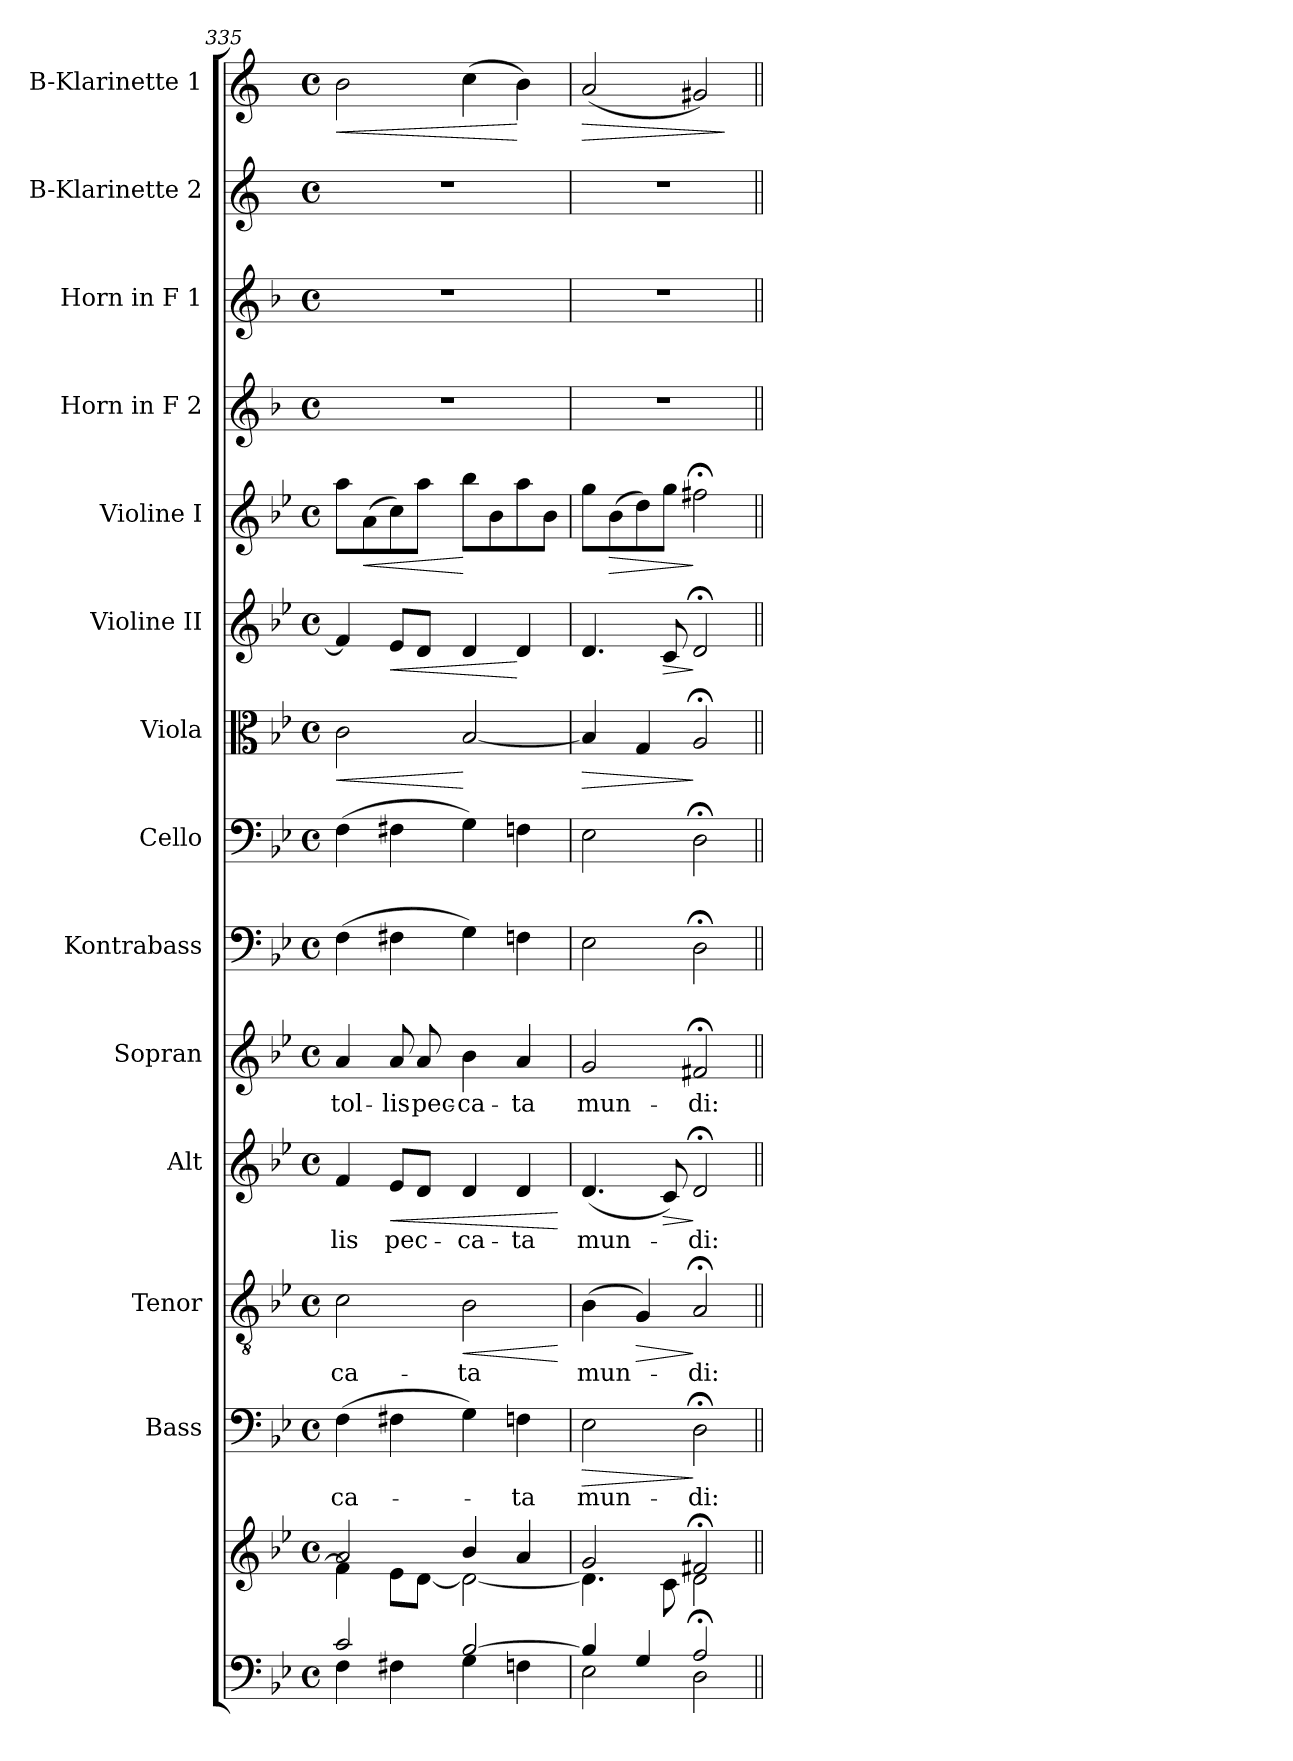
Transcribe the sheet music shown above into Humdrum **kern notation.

**kern	**kern	**kern	**text	**dynam	**kern	**text	**dynam	**kern	**text	**dynam	**kern	**text	**kern	**kern	**kern	**dynam	**kern	**dynam	**kern	**dynam	**kern	**kern	**kern	**kern	**dynam
*part14	*part14	*part13	*part13	*part13	*part12	*part12	*part12	*part11	*part11	*part11	*part10	*part10	*part9	*part8	*part7	*part7	*part6	*part6	*part5	*part5	*part4	*part3	*part2	*part1	*part1
*staff15	*staff14	*staff13	*staff13	*staff13	*staff12	*staff12	*staff12	*staff11	*staff11	*staff11	*staff10	*staff10	*staff9	*staff8	*staff7	*staff7	*staff6	*staff6	*staff5	*staff5	*staff4	*staff3	*staff2	*staff1	*staff1
*	*	*I"Bass	*	*	*I"Tenor	*	*	*I"Alt	*	*	*I"Sopran	*	*I"Kontrabass	*I"Cello	*I"Viola	*	*I"Violine II	*	*I"Violine I	*	*I"Horn in F 2	*I"Horn in F 1	*I"B-Klarinette 2	*I"B-Klarinette 1	*
*	*	*I'B.	*	*	*I'T.	*	*	*I'A.	*	*	*I'S.	*	*I'Kb.	*	*I'Vla.	*	*I'Vl. II	*	*I'Vl. I	*	*	*	*I'B Kl. 2	*I'B Kl. 1	*
*clefF4	*clefG2	*clefF4	*	*	*clefGv2	*	*	*clefG2	*	*	*clefG2	*	*clefF4	*clefF4	*clefC3	*	*clefG2	*	*clefG2	*	*clefG2	*clefG2	*clefG2	*clefG2	*
*	*	*	*	*	*	*	*	*	*	*	*	*	*ITrd7c12	*	*	*	*	*	*	*	*ITrd4c7	*ITrd4c7	*ITrd1c2	*ITrd1c2	*
*k[b-e-]	*k[b-e-]	*k[b-e-]	*	*	*k[b-e-]	*	*	*k[b-e-]	*	*	*k[b-e-]	*	*k[b-e-]	*k[b-e-]	*k[b-e-]	*	*k[b-e-]	*	*k[b-e-]	*	*k[b-e-]	*k[b-e-]	*k[b-e-]	*k[b-e-]	*
*B-:	*B-:	*B-:	*	*	*B-:	*	*	*B-:	*	*	*B-:	*	*B-:	*B-:	*B-:	*	*B-:	*	*B-:	*	*B-:	*B-:	*B-:	*B-:	*
*M4/4	*M4/4	*M4/4	*	*	*M4/4	*	*	*M4/4	*	*	*M4/4	*	*M4/4	*M4/4	*M4/4	*	*M4/4	*	*M4/4	*	*M4/4	*M4/4	*M4/4	*M4/4	*
*met(c)	*met(c)	*met(c)	*	*	*met(c)	*	*	*met(c)	*	*	*met(c)	*	*met(c)	*met(c)	*met(c)	*	*met(c)	*	*met(c)	*	*met(c)	*met(c)	*met(c)	*met(c)	*
=335	=335	=335	=335	=335	=335	=335	=335	=335	=335	=335	=335	=335	=335	=335	=335	=335	=335	=335	=335	=335	=335	=335	=335	=335	=335
*^	*^	*	*	*	*	*	*	*	*	*	*	*	*	*	*	*	*	*	*	*	*	*	*	*	*
!	!	!	!	!	!LO:LY:b	!	!	!LO:LY:b	!	!	!LO:LY:b	!	!	!LO:LY:b	!	!	!	!LO:HP:b	!	!	!	!	!	!	!	!	!LO:HP:b
2c/	4F\	2a/	4f\]	(>4F\	-ca-	.	2c\	-ca-	.	4f/	-lis	.	4a/	tol-	(>4FF\	(>4F\	2c\	<	4f/]	.	8aa\L	.	1r	1r	1r	2a\	<
!	!	!	!	!	!	!	!	!	!	!	!	!	!	!	!	!	!	!	!	!	!	!LO:HP:b	!	!	!	!	!
.	.	.	.	.	.	.	.	.	.	.	.	.	.	.	.	.	.	.	.	.	(>8a\	<	.	.	.	.	.
!	!	!	!	!	!	!	!	!	!	!	!LO:LY:b	!LO:HP:b	!	!LO:LY:b	!	!	!	!	!	!LO:HP:b	!	!	!	!	!	!	!
.	4F#X\	.	8e-\L	4F#X\	.	.	.	.	.	8e-/L	pec-	<	8a/	-lis	4FF#X\	4F#X\	.	.	8e-/L	<	8cc\)	.	.	.	.	.	.
!	!	!	!	!	!	!	!	!	!	!	!	!	!	!LO:LY:b	!	!	!	!	!	!	!	!	!	!	!	!	!
.	.	.	[<8d\J	.	.	.	.	.	.	8d/J	.	.	8a/	pec-	.	.	.	.	8d/J	.	8aa\J	.	.	.	.	.	.
!	!	!	!	!	!	!	!	!LO:LY:b	!LO:HP:b	!	!LO:LY:b	!	!	!LO:LY:b	!	!	!	!	!	!	!	!	!	!	!	!	!
[>2B-/	4G\	4b-/	2d\_	4G\)	.	.	2B-\	-ta	<	4d/	-ca-	.	4b-\	-ca-	4GG\)	4G\)	[2B-/	[	4d/	.	8bb-\L	[	.	.	.	(>4b-\	.
.	.	.	.	.	.	.	.	.	.	.	.	.	.	.	.	.	.	.	.	.	8b-\	.	.	.	.	.	.
!	!	!	!	!	!LO:LY:b	!	!	!	!	!	!LO:LY:b	!	!	!LO:LY:b	!	!	!	!	!	!	!	!	!	!	!	!	!
.	4Fn\	4a/	.	4Fn\	-ta	.	.	.	.	4d/	-ta	.	4a/	-ta	4FFn\	4Fn\	.	.	4d/	[	8aa\	.	.	.	.	4a\)	[
.	.	.	.	.	.	.	.	.	.	.	.	.	.	.	.	.	.	.	.	.	8b-\J	.	.	.	.	.	.
*v	*v	*	*	*	*	*	*	*	*	*	*	*	*	*	*	*	*	*	*	*	*	*	*	*	*	*	*
*	*v	*v	*	*	*	*	*	*	*	*	*	*	*	*	*	*	*	*	*	*	*	*	*	*	*	*
.	.	.	.	.	.	.	[	.	.	[	.	.	.	.	.	.	.	.	.	.	.	.	.	.	.
=336	=336	=336	=336	=336	=336	=336	=336	=336	=336	=336	=336	=336	=336	=336	=336	=336	=336	=336	=336	=336	=336	=336	=336	=336	=336
*^	*^	*	*	*	*	*	*	*	*	*	*	*	*	*	*	*	*	*	*	*	*	*	*	*	*
!	!	!	!	!	!LO:LY:b	!LO:HP:b	!	!LO:LY:b	!	!	!LO:LY:b	!	!	!LO:LY:b	!	!	!	!LO:HP:b	!	!	!	!	!	!	!	!	!LO:HP:b
4B-/]	2E-\	2g/	4.d\]	2E-\	mun-	>	(>4B-\	mun-	.	(<4.d/	mun-	.	2g/	mun-	2EE-\	2E-\	4B-/]	>	4.d/	.	8gg\L	.	1r	1r	1r	(<2g/	>
!	!	!	!	!	!	!	!	!	!	!	!	!	!	!	!	!	!	!	!	!	!	!LO:HP:b	!	!	!	!	!
.	.	.	.	.	.	.	.	.	.	.	.	.	.	.	.	.	.	.	.	.	(>8b-\	>	.	.	.	.	.
!	!	!	!	!	!	!	!	!	!LO:HP:b	!	!	!	!	!	!	!	!	!	!	!	!	!	!	!	!	!	!
4G/	.	.	.	.	.	.	4G/)	.	>	.	.	.	.	.	.	.	4G/	.	.	.	8dd\)	.	.	.	.	.	.
!	!	!	!	!	!	!	!	!	!	!	!	!LO:HP:b	!	!	!	!	!	!	!	!LO:HP:b	!	!	!	!	!	!	!
.	.	.	8c\	.	.	.	.	.	.	8c/)	.	>	.	.	.	.	.	.	8c/	>	8gg\J	.	.	.	.	.	.
!	!	!	!	!	!LO:LY:b	!	!	!LO:LY:b	!	!	!LO:LY:b	!	!	!LO:LY:b	!	!	!	!	!	!	!	!	!	!	!	!	!
2A;/	2D\	2f#X;</	2d\	2D;<\	-di:	]	2A;</	-di:	]	2d;</	-di:	]	2f#X;</	-di:	2DD;<\	2D;<\	2A;</	]	2d;</	]	2ff#X;<\	]	.	.	.	2f#X/)	.
*v	*v	*	*	*	*	*	*	*	*	*	*	*	*	*	*	*	*	*	*	*	*	*	*	*	*	*	*
*	*v	*v	*	*	*	*	*	*	*	*	*	*	*	*	*	*	*	*	*	*	*	*	*	*	*	*
.	.	.	.	.	.	.	.	.	.	.	.	.	.	.	.	.	.	.	.	.	.	.	.	.	]
=||	=||	=||	=||	=||	=||	=||	=||	=||	=||	=||	=||	=||	=||	=||	=||	=||	=||	=||	=||	=||	=||	=||	=||	=||	=||
*-	*-	*-	*-	*-	*-	*-	*-	*-	*-	*-	*-	*-	*-	*-	*-	*-	*-	*-	*-	*-	*-	*-	*-	*-	*-
